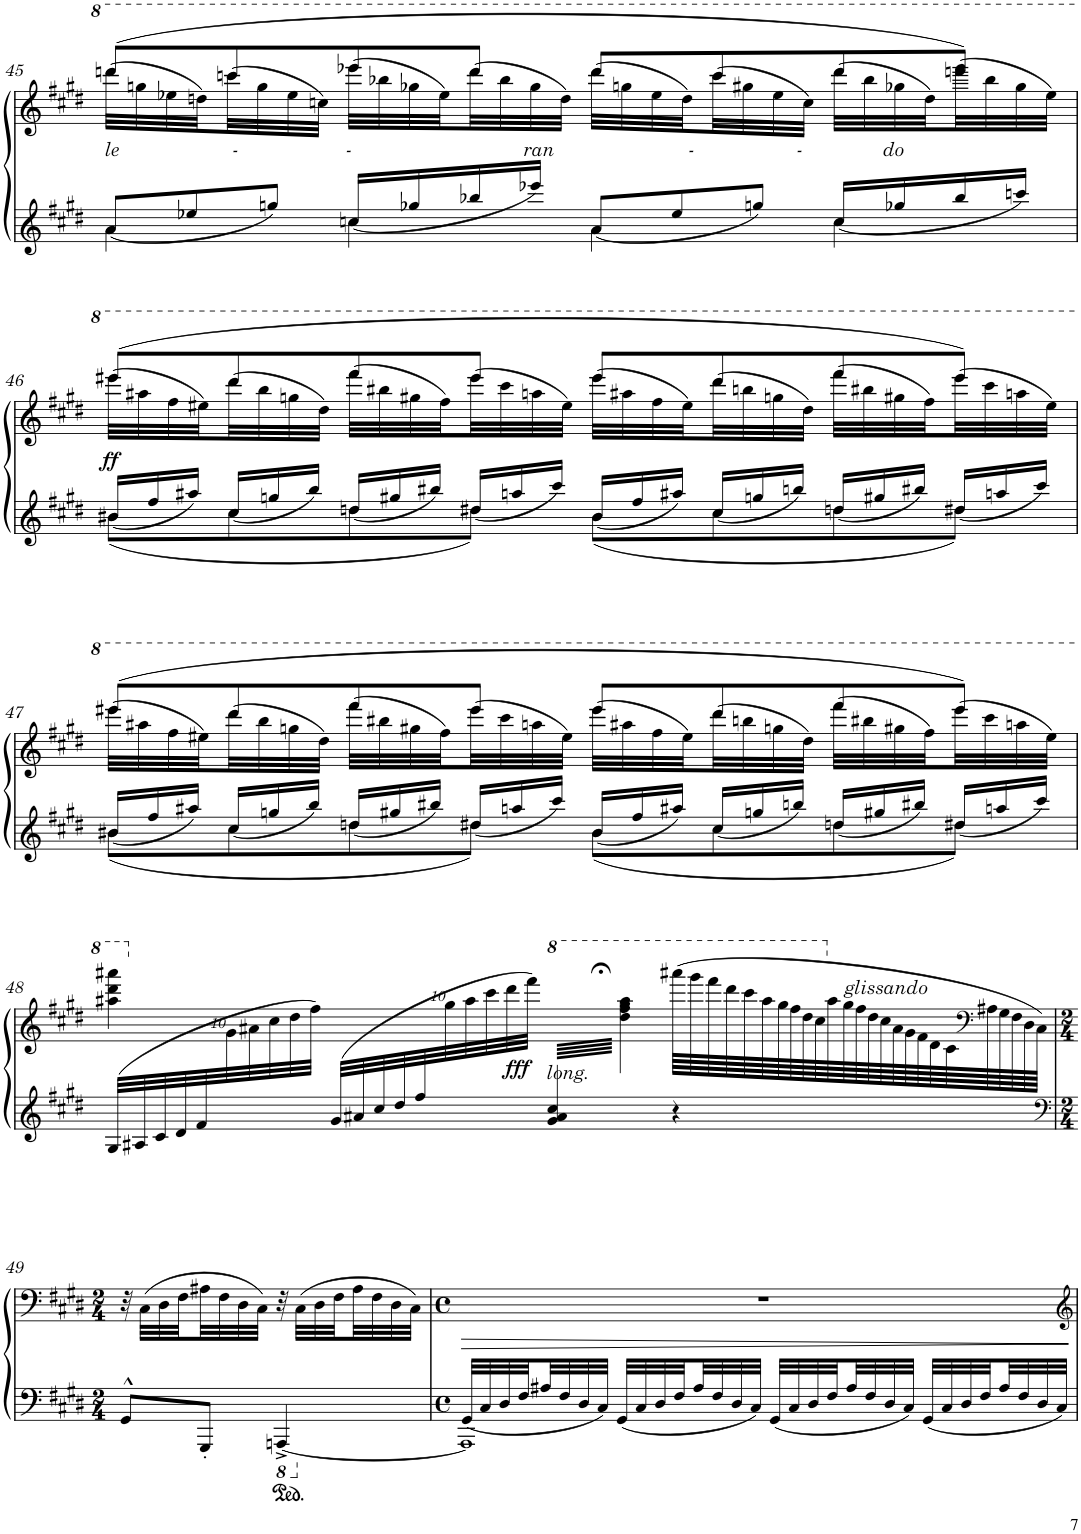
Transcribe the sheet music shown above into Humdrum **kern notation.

**kern	**kern	**dynam
*part1	*part1	*part1
*staff2	*staff1	*staff1/2
*I"Piano	*	*
*I'Pno	*	*
!!LO:PB:g=z
*clefG2	*clefG2	*
*k[f#c#g#d#]	*k[f#c#g#d#]	*
*M4/4	*M4/4	*
*met(c)	*met(c)	*
*Xtuplet	*	*
=45	=45	=45
*^	*^	*
!LO:TX:a:i:t=le                     -                    -                                ran                         -                   -               do	!	!	!	!
12a/L	4a\	(8ddddn/L	(>32dddd\LLL	.
.	.	.	32gggn\	.
.	.	.	32eee-X\	.
12ee-X/	.	.	.	.
.	.	.	32dddn\)	.
.	.	8ccccn/	(>32cccc\	.
.	.	.	32ggg\	.
12ggn/J	.	.	.	.
.	.	.	32eee-\	.
.	.	.	32cccn\JJJ)	.
16ccn/LL	4cc\	8eeee-X/	(>32eeee-\LLL	.
.	.	.	32bbb-X\	.
16gg-X/	.	.	32ggg-X\	.
.	.	.	32eee-\)	.
16bb-X/	.	8dddd/J	(>32dddd\	.
.	.	.	32bbb-\	.
16eee-X/JJ	.	.	32ggg-\	.
.	.	.	32ddd\JJJ)	.
12a/L	4a\	8dddd/L	(>32dddd\LLL	.
.	.	.	32gggn\	.
.	.	.	32eee-\	.
12ee-/	.	.	.	.
.	.	.	32ddd\)	.
.	.	8cccc/	(>32cccc\	.
.	.	.	32ggg#X\	.
12ggn/J	.	.	.	.
.	.	.	32eee-\	.
.	.	.	32ccc\JJJ)	.
16cc/LL	4cc\	8dddd/	(>32dddd\LLL	.
.	.	.	32bbb-\	.
16gg-X/	.	.	32ggg-X\	.
.	.	.	32ddd\)	.
16bb-/	.	8eeeen/J)	(>32eeee\	.
.	.	.	32bbb-\	.
16cccn/JJ	.	.	32ggg-\	.
.	.	.	32eee-\JJJ)	.
!!LO:LB:g=z	!!
=46	=46	=46	=46	=46
!	!	!	!	!LO:DY:b
24b#X/LL	8b#\L	(8eeee#X/L	(>32eeee#\LLL	ff
.	.	.	32aaa#X\	.
24ff#/	.	.	.	.
.	.	.	32fff#\	.
24aa#X/JJ	.	.	.	.
.	.	.	32eee#X\)	.
24cc#/LL	8cc#\	8dddd#/	(>32dddd#\	.
.	.	.	32bbb\	.
24ggn/	.	.	.	.
.	.	.	32gggn\	.
24bb/JJ	.	.	.	.
.	.	.	32ddd#\JJJ)	.
24ddn/LL	8dd\	8ffff#/	(>32ffff#\LLL	.
.	.	.	32bbb#X\	.
24gg#X/	.	.	.	.
.	.	.	32ggg#X\	.
24bb#X/JJ	.	.	.	.
.	.	.	32fff#\)	.
24dd#X/LL	8dd#\J	8eeee#/J	(>32eeee#\	.
.	.	.	32cccc#\	.
24aan/	.	.	.	.
.	.	.	32aaan\	.
24ccc#/JJ	.	.	.	.
.	.	.	32eee#\JJJ)	.
24b#/LL	8b#\L	8eeee#/L	(>32eeee#\LLL	.
.	.	.	32aaa#X\	.
24ff#/	.	.	.	.
.	.	.	32fff#\	.
24aa#X/JJ	.	.	.	.
.	.	.	32eee#\)	.
24cc#/LL	8cc#\	8dddd#/	(>32dddd#\	.
.	.	.	32bbbn\	.
24ggn/	.	.	.	.
.	.	.	32gggn\	.
24bbn/JJ	.	.	.	.
.	.	.	32ddd#\JJJ)	.
24ddn/LL	8dd\	8ffff#/	(>32ffff#\LLL	.
.	.	.	32bbb#X\	.
24gg#X/	.	.	.	.
.	.	.	32ggg#X\	.
24bb#X/JJ	.	.	.	.
.	.	.	32fff#\)	.
24dd#X/LL	8dd#\J	8eeee#/J)	(>32eeee#\	.
.	.	.	32cccc#\	.
24aan/	.	.	.	.
.	.	.	32aaan\	.
24ccc#/JJ	.	.	.	.
.	.	.	32eee#\JJJ)	.
!!LO:LB:g=z	!!
=47	=47	=47	=47	=47
24b#X/LL	8b#\L	(8eeee#X/L	(>32eeee#\LLL	.
.	.	.	32aaa#X\	.
24ff#/	.	.	.	.
.	.	.	32fff#\	.
24aa#X/JJ	.	.	.	.
.	.	.	32eee#X\)	.
24cc#/LL	8cc#\	8dddd#/	(>32dddd#\	.
.	.	.	32bbb\	.
24ggn/	.	.	.	.
.	.	.	32gggn\	.
24bb/JJ	.	.	.	.
.	.	.	32ddd#\JJJ)	.
24ddn/LL	8dd\	8ffff#/	(>32ffff#\LLL	.
.	.	.	32bbb#X\	.
24gg#X/	.	.	.	.
.	.	.	32ggg#X\	.
24bb#X/JJ	.	.	.	.
.	.	.	32fff#\)	.
24dd#X/LL	8dd#\J	8eeee#/J	(>32eeee#\	.
.	.	.	32cccc#\	.
24aan/	.	.	.	.
.	.	.	32aaan\	.
24ccc#/JJ	.	.	.	.
.	.	.	32eee#\JJJ)	.
24b#/LL	8b#\L	8eeee#/L	(>32eeee#\LLL	.
.	.	.	32aaa#X\	.
24ff#/	.	.	.	.
.	.	.	32fff#\	.
24aa#X/JJ	.	.	.	.
.	.	.	32eee#\)	.
24cc#/LL	8cc#\	8dddd#/	(>32dddd#\	.
.	.	.	32bbbn\	.
24ggn/	.	.	.	.
.	.	.	32gggn\	.
24bbn/JJ	.	.	.	.
.	.	.	32ddd#\JJJ)	.
24ddn/LL	8dd\	8ffff#/	(>32ffff#\LLL	.
.	.	.	32bbb#X\	.
24gg#X/	.	.	.	.
.	.	.	32ggg#X\	.
24bb#X/JJ	.	.	.	.
.	.	.	32fff#\)	.
24dd#X/LL	8dd#\J	8eeee#/J)	(>32eeee#\	.
.	.	.	32cccc#\	.
24aan/	.	.	.	.
.	.	.	32aaan\	.
24ccc#/JJ	.	.	.	.
.	.	.	32eee#\JJJ)	.
*v	*v	*	*	*
!!LO:LB:g=z	!!
=48	=48	=48	=48
*tuplet	*	*	*
*Xbrackettup	*	*	*
(40G#/LLL	4aaa#X\ 4dddd#\ 4aaaa#X\	8ryy	.
40A#X/	.	.	.
40c#/	.	.	.
40d#/	.	.	.
40f#/	.	.	.
8ryy	.	40g#\	.
.	.	40a#X\	.
.	.	40cc#\	.
.	.	40dd#\	.
.	.	40ff#\JJJ)	.
(40g#/LLL	4ryy	8ryy	.
40a#X/	.	.	.
40cc#/	.	.	.
40dd#/	.	.	.
40ff#/	.	.	.
8ryy	.	40gg#\	.
.	.	40aa#\	.
.	.	40ccc#\	.
.	.	40ddd#\	.
.	.	40fff#\JJJ)	.
*	*8va	*	*
!LO:TX:a:i:t=long.	!	!	!
!	!	!	!LO:DY:a=2
*tremolo	*	*	*
*	*tremolo	*	*
64g#/ 64a#/ 64cc#/LLLL	128gg#! 128aa#! 128ccc#!LLLLL	8ryy	fff
.	128ddd#! 128fff#! 128ggg#! 128aaa#!	.	.
64GG#^^/	128gg#! 128aa#! 128ccc#!	.	.
.	128ddd#! 128fff#! 128ggg#! 128aaa#!	.	.
64g#/ 64a#/ 64cc#/	128gg#! 128aa#! 128ccc#!	.	.
.	128ddd#! 128fff#! 128ggg#! 128aaa#!	.	.
64GG#^^/	128gg#! 128aa#! 128ccc#!	.	.
.	128ddd#! 128fff#! 128ggg#! 128aaa#!	.	.
64g#/ 64a#/ 64cc#/	128gg#! 128aa#! 128ccc#!	.	.
.	128ddd#! 128fff#! 128ggg#! 128aaa#!	.	.
64GG#^^/	128gg#! 128aa#! 128ccc#!	.	.
.	128ddd#! 128fff#! 128ggg#! 128aaa#!	.	.
64g#/ 64a#/ 64cc#/	128gg#! 128aa#! 128ccc#!	.	.
.	128ddd#! 128fff#! 128ggg#! 128aaa#!	.	.
64GG#^^/	128gg#! 128aa#! 128ccc#!	.	.
.	128ddd#! 128fff#! 128ggg#! 128aaa#!	.	.
64g#/ 64a#/ 64cc#/	128gg#! 128aa#! 128ccc#!	64dd#\;< 64ff#\;< 64gg#\;< 64aa#\;<LLLL	.
.	128ddd#! 128fff#! 128ggg#! 128aaa#!	.	.
64GG#^^/	128gg#! 128aa#! 128ccc#!	(64C#\	.
.	128ddd#! 128fff#! 128ggg#! 128aaa#!	.	.
64g#/ 64a#/ 64cc#/	128gg#! 128aa#! 128ccc#!	64dd#\;< 64ff#\;< 64gg#\;< 64aa#\;<	.
.	128ddd#! 128fff#! 128ggg#! 128aaa#!	.	.
64GG#^^/	128gg#! 128aa#! 128ccc#!	(64C#\	.
.	128ddd#! 128fff#! 128ggg#! 128aaa#!	.	.
64g#/ 64a#/ 64cc#/	128gg#! 128aa#! 128ccc#!	64dd#\;< 64ff#\;< 64gg#\;< 64aa#\;<	.
.	128ddd#! 128fff#! 128ggg#! 128aaa#!	.	.
64GG#^^/	128gg#! 128aa#! 128ccc#!	(64C#\	.
.	128ddd#! 128fff#! 128ggg#! 128aaa#!	.	.
64g#/ 64a#/ 64cc#/	128gg#! 128aa#! 128ccc#!	64dd#\;< 64ff#\;< 64gg#\;< 64aa#\;<	.
.	128ddd#! 128fff#! 128ggg#! 128aaa#!	.	.
64GG#^^/JJJJ	128gg#! 128aa#! 128ccc#!	(64C#\	.
*Xtremolo	*	*	*
.	128ddd#! 128fff#! 128ggg#! 128aaa#!JJJJJ	.	.
*	*Xtuplet	*	*
4r	(100aaaa#X\LLLL	64dd#\;< 64ff#\;< 64gg#\;< 64aa#\;<	.
.	.	.	.
.	100gggg#\	.	.
.	.	(64C#\	.
.	100ffff#\	.	.
.	.	.	.
.	100dddd#\	.	.
.	.	64dd#\;< 64ff#\;< 64gg#\;< 64aa#\;<	.
.	.	.	.
.	100cccc#\	.	.
.	.	(64C#\	.
.	100aaa#\	.	.
.	.	.	.
.	100ggg#\	.	.
.	.	64dd#\;< 64ff#\;< 64gg#\;< 64aa#\;<	.
.	100fff#\	.	.
.	.	.	.
.	.	(64C#\	.
.	100ddd#\	.	.
.	.	.	.
.	100ccc#\	.	.
.	.	64dd#\;< 64ff#\;< 64gg#\;< 64aa#\;<	.
*	*X8va	*	*
!	!LO:TX:a:i:t=glissando	!	!
.	100aa#\	.	.
.	.	.	.
.	.	64C#\JJJJ	.
*	*Xtremolo	*	*
.	100gg#\	.	.
.	.	.	.
.	100ff#\	.	.
.	100dd#\	.	.
.	100cc#\	.	.
.	100a#\	.	.
.	100g#\	.	.
.	100f#\	.	.
.	100d#\	.	.
.	100c#\	.	.
*	*clefF4	*	*
.	100A#X\	.	.
.	100G#\	.	.
.	100F#\	.	.
.	100D#\	.	.
.	100C#\JJJJ)	.	.
*	*v	*v	*
!!LO:LB:g=z
=49	=49	=49
*clefF4	*	*
*M2/4	*M2/4	*
8GG#^^/L	32r	.
.	(32C#\LLL	.
.	32D#\	.
.	32F#\	.
8GGG#'/J	32A#X\	.
.	32F#\	.
.	32D#\	.
.	32C#\JJJ)	.
*8ba	*	*
[<4AAAAn^/	32r	.
.	(32C#\LLL	.
.	32D#\	.
.	32F#\	.
.	32A#\	.
.	32F#\	.
.	32D#\	.
.	32C#\JJJ)	.
=50	=50	=50
*M4/4	*M4/4	*
*met(c)	*met(c)	*
*X8ba	*	*
*^	*	*
*	*	*ped	*
!	!	!	!LO:HP:b
1AAA]	32GG#/LLL	1r	>
.	32C#/	.	.
.	32D#/	.	.
.	32F#/	.	.
.	32A#X/	.	.
.	32F#/	.	.
.	32D#/	.	.
.	32C#/JJJ	.	.
.	32GG#/LLL	.	.
.	32C#/	.	.
.	32D#/	.	.
.	32F#/	.	.
.	32A#/	.	.
.	32F#/	.	.
.	32D#/	.	.
.	32C#/JJJ	.	.
.	32GG#/LLL	.	.
.	32C#/	.	.
.	32D#/	.	.
.	32F#/	.	.
.	32A#/	.	.
.	32F#/	.	.
.	32D#/	.	.
.	32C#/JJJ	.	.
.	32GG#/LLL	.	.
.	32C#/	.	.
.	32D#/	.	.
.	32F#/	.	.
.	32A#/	.	.
.	32F#/	.	.
.	32D#/	.	.
.	32C#/JJJ	.	.
*v	*v	*	*
.	.	]
*Xped	*	*
=	=	=
*-	*-	*-
